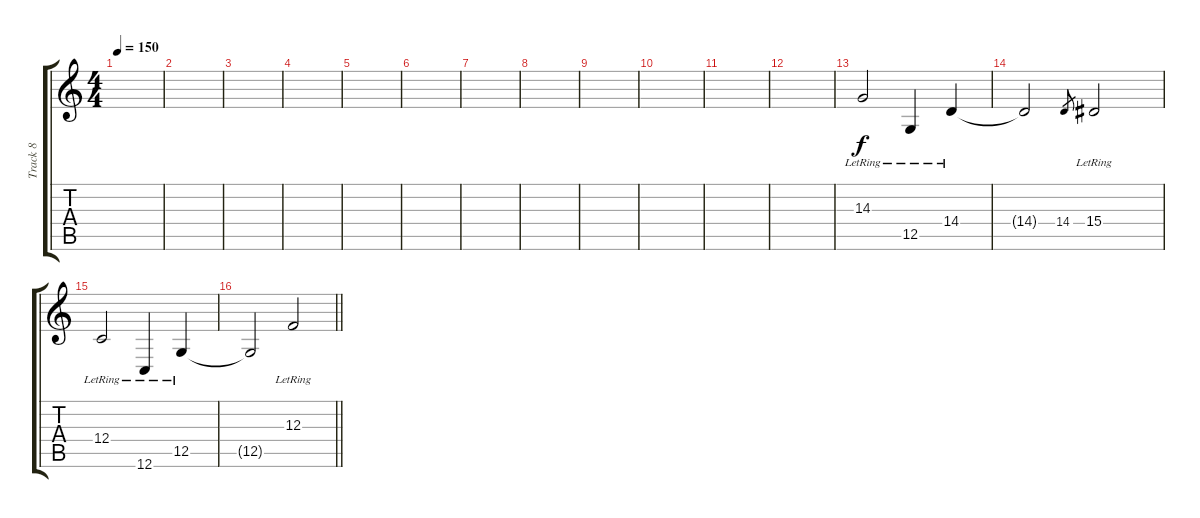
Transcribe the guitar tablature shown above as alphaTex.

\track ("Track 8" "Track 8") {instrument electricpiano1}
\staff {score tabs}
\tuning (D4 A3 F3 C3 G2 C2) {hide}
\ts (4 4)
\tempo 150
\clef g2
\ks c
|
|
|
|
|
|
|
|
|
|
|
|
14.3{lr}.2 12.5{lr}.4 14.4{lr}.4 |
14.4{t}.2 14.4.8{gr} 15.4{lr}.2 |
12.4{lr}.2 12.6{lr}.4 12.5{lr}.4 |
\barLineRight lightlight
12.5{t}.2 12.3{lr}.2
